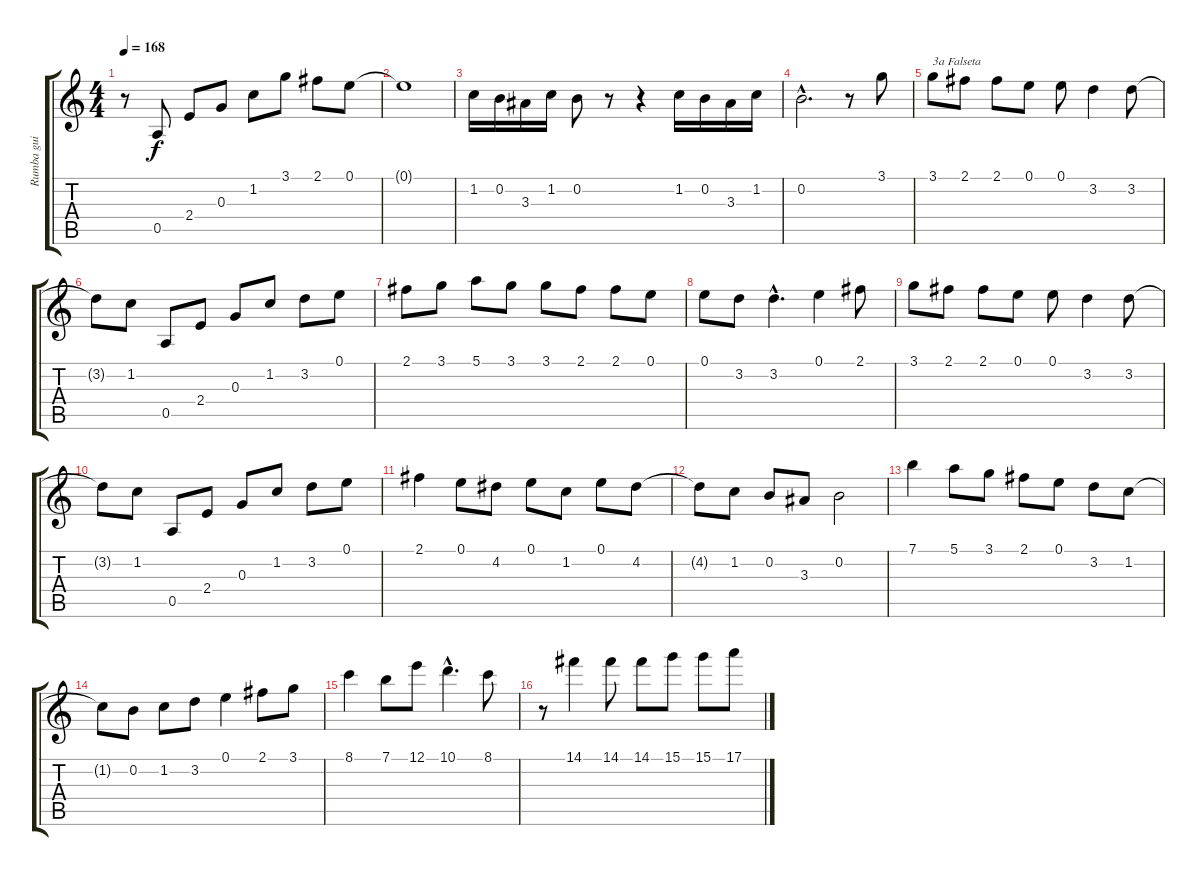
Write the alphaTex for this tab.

\track (" Rumba guitara" " Rumba gui") {instrument acousticguitarnylon}
\staff {score tabs}
\tuning (E4 B3 G3 D3 A2 E2) {hide}
\ts (4 4)
\tempo 168
\clef g2
\ks c
r.8{dy f} 0.5.8 2.4.8 0.3.8 1.2.8 3.1.8 2.1.8 0.1.8 |
0.1{t}.1 |
1.2.16 0.2.16 3.3.16 1.2.16 0.2.8 r.8 r.4 1.2.16 0.2.16 3.3.16 1.2.16 |
0.2{hac}.2{d} r.8 3.1.8 |
3.1.8{txt "3a Falseta"} 2.1.8 2.1.8 0.1.8 0.1.8 3.2.4 3.2.8 |
3.2{t}.8 1.2.8 0.5.8 2.4.8 0.3.8 1.2.8 3.2.8 0.1.8 |
2.1.8 3.1.8 5.1.8 3.1.8 3.1.8 2.1.8 2.1.8 0.1.8 |
0.1.8 3.2.8 3.2{hac}.4{d} 0.1.4 2.1.8 |
3.1.8 2.1.8 2.1.8 0.1.8 0.1.8 3.2.4 3.2.8 |
3.2{t}.8 1.2.8 0.5.8 2.4.8 0.3.8 1.2.8 3.2.8 0.1.8 |
2.1.4 0.1.8 4.2.8 0.1.8 1.2.8 0.1.8 4.2.8 |
4.2{t}.8 1.2.8 0.2.8 3.3.8 0.2.2 |
7.1.4 5.1.8 3.1.8 2.1.8 0.1.8 3.2.8 1.2.8 |
1.2{t}.8 0.2.8 1.2.8 3.2.8 0.1.4 2.1.8 3.1.8 |
8.1.4 7.1.8 12.1.8 10.1{hac}.4{d} 8.1.8 |
r.8 14.1.4 14.1.8 14.1.8 15.1.8 15.1.8 17.1.8
